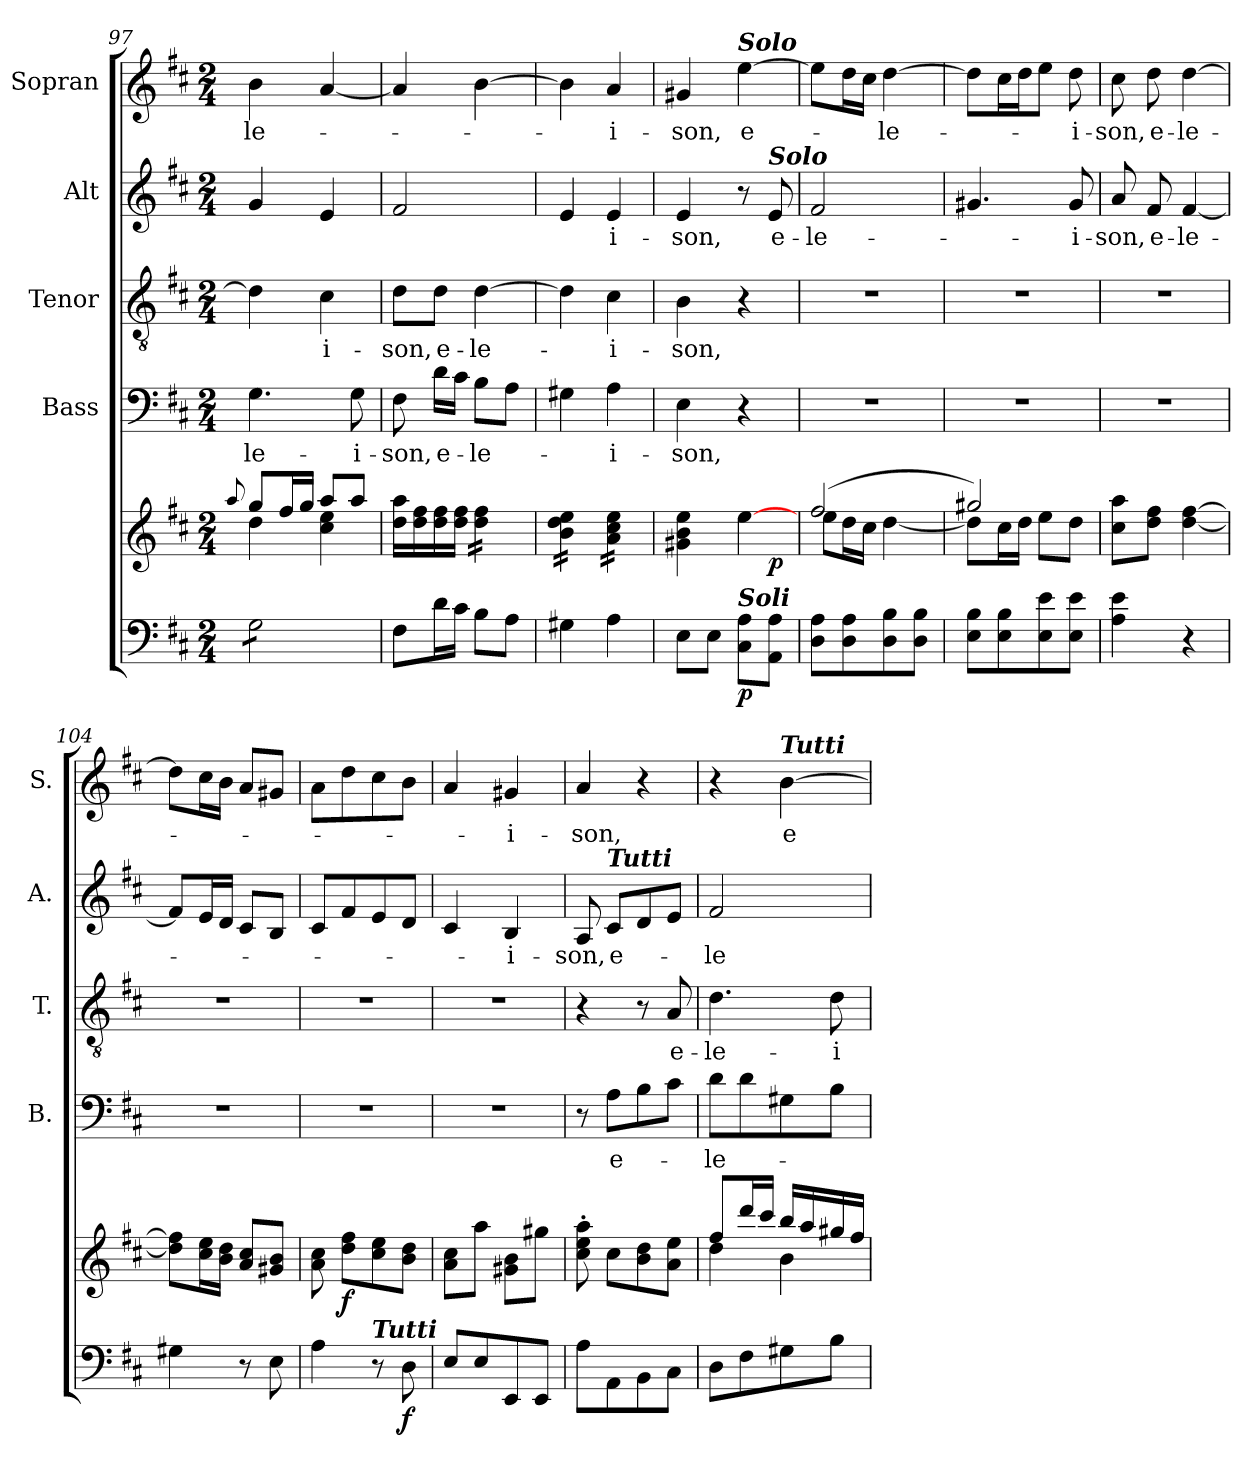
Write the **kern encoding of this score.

**kern	**kern	**dynam	**kern	**text	**kern	**text	**kern	**text	**kern	**text
*part5	*part5	*part5	*part4	*part4	*part3	*part3	*part2	*part2	*part1	*part1
*staff6	*staff5	*staff5/6	*staff4	*staff4	*staff3	*staff3	*staff2	*staff2	*staff1	*staff1
*	*	*	*I"Bass	*	*I"Tenor	*	*I"Alt	*	*I"Sopran	*
*	*	*	*I'B.	*	*I'T.	*	*I'A.	*	*I'S.	*
*clefF4	*clefG2	*	*clefF4	*	*clefGv2	*	*clefG2	*	*clefG2	*
*k[f#c#]	*k[f#c#]	*	*k[f#c#]	*	*k[f#c#]	*	*k[f#c#]	*	*k[f#c#]	*
*D:	*D:	*	*D:	*	*D:	*	*D:	*	*D:	*
*M2/4	*M2/4	*	*M2/4	*	*M2/4	*	*M2/4	*	*M2/4	*
=97	=97	=97	=97	=97	=97	=97	=97	=97	=97	=97
.	8qqaa/	.	.	.	.	.	.	.	.	.
*	*^	*	*	*	*	*	*	*	*	*
!	!	!	!	!	!LO:LY:b	!	!	!	!	!	!LO:LY:b
*tremolo	*	*	*	*	*	*	*	*	*	*	*
8G\L	8gg/L	4dd\	.	4.G\	-le-	4d\]	.	4g/	.	4b\	-le-
8G\	16ff#/L	.	.	.	.	.	.	.	.	.	.
.	16gg/JJ	.	.	.	.	.	.	.	.	.	.
!	!	!	!	!	!	!	!LO:LY:b	!	!	!	!
8G\	8aa/L	4cc#\ 4ee\	.	.	.	4c#\	-i-	4e/	.	[4a/	.
!	!	!	!	!	!LO:LY:b	!	!	!	!	!	!
8G\J	8aa/J	.	.	8G\	-i-	.	.	.	.	.	.
*Xtremolo	*	*	*	*	*	*	*	*	*	*	*
*	*v	*v	*	*	*	*	*	*	*	*	*
=98	=98	=98	=98	=98	=98	=98	=98	=98	=98	=98
!	!	!	!	!LO:LY:b	!	!LO:LY:b	!	!	!	!
8F#\L	16dd\ 16aa\LL	.	8F#\	-son,	8d\L	-son,	2f#/	.	4a/]	.
.	16dd\ 16ff#\	.	.	.	.	.	.	.	.	.
!	!	!	!	!LO:LY:b	!	!LO:LY:b	!	!	!	!
16d\L	16dd\ 16ff#\	.	16d\LL	e-	8d\J	e-	.	.	.	.
16c#\JJ	16dd\ 16ff#\JJ	.	16c#\JJ	.	.	.	.	.	.	.
!	!	!	!	!LO:LY:b	!	!LO:LY:b	!	!	!	!
*	*tremolo	*	*	*	*	*	*	*	*	*
8B\L	16dd\ 16ff#\LL	.	8B\L	-le-	[4d\	-le-	.	.	[4b\	.
.	16dd\ 16ff#\	.	.	.	.	.	.	.	.	.
8A\J	16dd\ 16ff#\	.	8A\J	.	.	.	.	.	.	.
.	16dd\ 16ff#\JJ	.	.	.	.	.	.	.	.	.
=99	=99	=99	=99	=99	=99	=99	=99	=99	=99	=99
4G#X\	16b\ 16dd\ 16ee\LL	.	4G#X\	.	4d\]	.	4e/	.	4b\]	.
.	16b\ 16dd\ 16ee\	.	.	.	.	.	.	.	.	.
.	16b\ 16dd\ 16ee\	.	.	.	.	.	.	.	.	.
.	16b\ 16dd\ 16ee\JJ	.	.	.	.	.	.	.	.	.
!	!	!	!	!LO:LY:b	!	!LO:LY:b	!	!LO:LY:b	!	!LO:LY:b
4A\	16a\ 16cc#\ 16ee\LL	.	4A\	-i-	4c#\	-i-	4e/	-i-	4a/	-i-
.	16a\ 16cc#\ 16ee\	.	.	.	.	.	.	.	.	.
.	16a\ 16cc#\ 16ee\	.	.	.	.	.	.	.	.	.
.	16a\ 16cc#\ 16ee\JJ	.	.	.	.	.	.	.	.	.
*	*Xtremolo	*	*	*	*	*	*	*	*	*
=100	=100	=100	=100	=100	=100	=100	=100	=100	=100	=100
!	!	!	!	!LO:LY:b	!	!LO:LY:b	!	!LO:LY:b	!	!LO:LY:b
*	*^	*	*	*	*	*	*	*	*	*
8E\L	4g#X\ 4b\ 4ee\	4.ryy	.	4E\	-son,	4B\	-son,	4e/	-son,	4g#X/	-son,
8E\J	.	.	.	.	.	.	.	.	.	.	.
!	!	!	!	!	!	!	!	!	!	!LO:TX:a:Bi:t=Solo	!
!LO:TX:a:Bi:t=Soli	!	!	!	!	!	!	!	!	!	!	!
!	!	!	!LO:DY:b=2	!	!	!	!	!	!	!	!LO:LY:b
8C#\ 8A\L	[<4ee\	.	p	4r	.	4r	.	8r	.	[4ee\	e-
!	!	!	!	!	!	!	!	!LO:TX:a:Bi:t=Solo	!	!	!
!	!	!	!LO:DY:b	!	!	!	!	!	!LO:LY:b	!	!
8AA\ 8A\J	.	8ryy	p	.	.	.	.	8e/	e-	.	.
=101	=101	=101	=101	=101	=101	=101	=101	=101	=101	=101	=101
!	!	!	!	!	!	!	!	!	!LO:LY:b	!	!
8D\ 8A\L	(2ff#/	8ee\L	.	2r	.	2r	.	2f#/	-le-	8ee\L]	.
8D\ 8A\	.	16dd\L	.	.	.	.	.	.	.	16dd\L	.
.	.	16cc#\JJ	.	.	.	.	.	.	.	16cc#\JJ	.
!	!	!	!	!	!	!	!	!	!	!	!LO:LY:b
8D\ 8B\	.	[<4dd\	.	.	.	.	.	.	.	[4dd\	-le-
8D\ 8B\J	.	.	.	.	.	.	.	.	.	.	.
=102	=102	=102	=102	=102	=102	=102	=102	=102	=102	=102	=102
8E\ 8B\L	2gg#X/)	8dd\L]	.	2r	.	2r	.	4.g#X/	.	8dd\L]	.
8E\ 8B\	.	16cc#\L	.	.	.	.	.	.	.	16cc#\L	.
.	.	16dd\JJ	.	.	.	.	.	.	.	16dd\J	.
8E\ 8e\	.	8ee\L	.	.	.	.	.	.	.	8ee\J	.
!	!	!	!	!	!	!	!	!	!LO:LY:b	!	!LO:LY:b
8E\ 8e\J	.	8dd\J	.	.	.	.	.	8g#/	-i-	8dd\	-i-
!!LO:LB:g=z
=103	=103	=103	=103	=103	=103	=103	=103	=103	=103	=103	=103
!	!	!	!	!	!	!	!	!	!LO:LY:b	!	!LO:LY:b
*	*v	*v	*	*	*	*	*	*	*	*	*
4A\ 4e\	8cc#\ 8aa\L	.	2r	.	2r	.	8a/	-son,	8cc#\	-son,
!	!	!	!	!	!	!	!	!LO:LY:b	!	!LO:LY:b
.	8dd\ 8ff#\J	.	.	.	.	.	8f#/	e-	8dd\	e-
!	!	!	!	!	!	!	!	!LO:LY:b	!	!LO:LY:b
4r	[4dd\ [4ff#\	.	.	.	.	.	[4f#/	-le-	[4dd\	-le-
=104	=104	=104	=104	=104	=104	=104	=104	=104	=104	=104
4G#X\	8dd\] 8ff#\]L	.	2r	.	2r	.	8f#/L]	.	8dd\L]	.
.	16cc#\ 16ee\L	.	.	.	.	.	16e/L	.	16cc#\L	.
.	16b\ 16dd\JJ	.	.	.	.	.	16d/JJ	.	16b\JJ	.
8r	8a/ 8cc#/L	.	.	.	.	.	8c#/L	.	8a/L	.
8E\	8g#X/ 8b/J	.	.	.	.	.	8B/J	.	8g#X/J	.
=105	=105	=105	=105	=105	=105	=105	=105	=105	=105	=105
4A\	8a\ 8cc#\	.	2r	.	2r	.	8c#/L	.	8a\L	.
!	!	!LO:DY:b	!	!	!	!	!	!	!	!
.	8dd\ 8ff#\L	f	.	.	.	.	8f#/	.	8dd\	.
!LO:TX:a:Bi:t=Tutti	!	!	!	!	!	!	!	!	!	!
8r	8cc#\ 8ee\	.	.	.	.	.	8e/	.	8cc#\	.
!	!	!LO:DY:b=2	!	!	!	!	!	!	!	!
8D\	8b\ 8dd\J	f	.	.	.	.	8d/J	.	8b\J	.
=106	=106	=106	=106	=106	=106	=106	=106	=106	=106	=106
8E/L	8a\ 8cc#\L	.	2r	.	2r	.	4c#/	.	4a/	.
8E/	8aa\J	.	.	.	.	.	.	.	.	.
!	!	!	!	!	!	!	!	!LO:LY:b	!	!LO:LY:b
8EE/	8g#X\ 8b\L	.	.	.	.	.	4B/	-i-	4g#X/	-i-
8EE/J	8gg#X\J	.	.	.	.	.	.	.	.	.
=107	=107	=107	=107	=107	=107	=107	=107	=107	=107	=107
!	!	!	!	!	!	!	!	!LO:LY:b	!	!LO:LY:b
8A\L	8cc#\'> 8ee\'> 8aa\'>	.	8r	.	4r	.	8A/	-son,	4a/	-son,
!	!	!	!	!	!	!	!LO:TX:a:Bi:t=Tutti	!	!	!
!	!	!	!	!LO:LY:b	!	!	!	!LO:LY:b	!	!
8AA\	8cc#\L	.	8A\L	e-	.	.	8c#/L	e-	.	.
8BB\	8b\ 8dd\	.	8B\	.	8r	.	8d/	.	4r	.
!	!	!	!	!	!	!LO:LY:b	!	!	!	!
8C#\J	8a\ 8ee\J	.	8c#\J	.	8A/	e-	8e/J	.	.	.
=108	=108	=108	=108	=108	=108	=108	=108	=108	=108	=108
*	*^	*	*	*	*	*	*	*	*	*
!	!	!	!	!	!LO:LY:b	!	!LO:LY:b	!	!LO:LY:b	!	!
8D\L	8ff#/L	4dd\	.	8d\L	-le-	4.d\	-le-	2f#/	-le-	4r	.
8F#\	16ddd/L	.	.	8d\	.	.	.	.	.	.	.
.	16ccc#/JJ	.	.	.	.	.	.	.	.	.	.
!	!	!	!	!	!	!	!	!	!	!LO:TX:a:Bi:t=Tutti	!
!	!	!	!	!	!	!	!	!	!	!	!LO:LY:b
8G#X\	16bb/LL	4b\	.	8G#X\	.	.	.	.	.	[4b\	e-
.	16aa/	.	.	.	.	.	.	.	.	.	.
!	!	!	!	!	!	!	!LO:LY:b	!	!	!	!
8B\J	16gg#X/	.	.	8B\J	.	8d\	-i-	.	.	.	.
.	16ff#/JJ	.	.	.	.	.	.	.	.	.	.
*	*v	*v	*	*	*	*	*	*	*	*	*
=	=	=	=	=	=	=	=	=	=	=
*-	*-	*-	*-	*-	*-	*-	*-	*-	*-	*-
